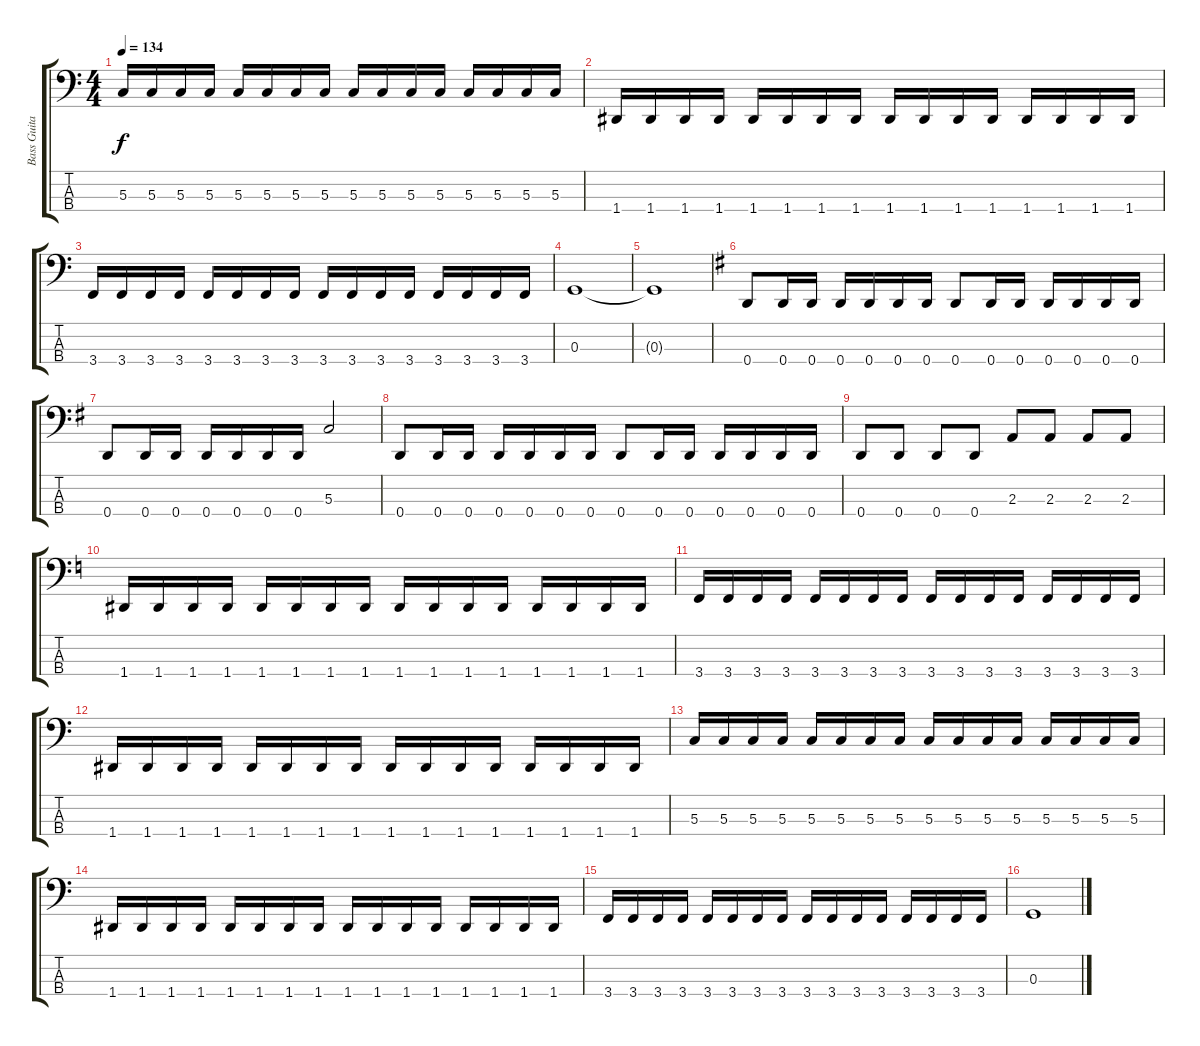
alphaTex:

\track ("Bass Guitar" "Bass Guita") {instrument electricbasspick}
\staff {score tabs}
\tuning (F2 C2 G1 D1) {hide}
\ts (4 4)
\tempo 134
\clef f4
\ks aminor
5.3.16{dy f} 5.3.16 5.3.16 5.3.16 5.3.16 5.3.16 5.3.16 5.3.16 5.3.16 5.3.16 5.3.16 5.3.16 5.3.16 5.3.16 5.3.16 5.3.16 |
1.4.16 1.4.16 1.4.16 1.4.16 1.4.16 1.4.16 1.4.16 1.4.16 1.4.16 1.4.16 1.4.16 1.4.16 1.4.16 1.4.16 1.4.16 1.4.16 |
3.4.16 3.4.16 3.4.16 3.4.16 3.4.16 3.4.16 3.4.16 3.4.16 3.4.16 3.4.16 3.4.16 3.4.16 3.4.16 3.4.16 3.4.16 3.4.16 |
0.3.1 |
0.3{t}.1 |
\ks eminor
0.4.8 0.4.16 0.4.16 0.4.16 0.4.16 0.4.16 0.4.16 0.4.8 0.4.16 0.4.16 0.4.16 0.4.16 0.4.16 0.4.16 |
0.4.8 0.4.16 0.4.16 0.4.16 0.4.16 0.4.16 0.4.16 5.3.2 |
0.4.8 0.4.16 0.4.16 0.4.16 0.4.16 0.4.16 0.4.16 0.4.8 0.4.16 0.4.16 0.4.16 0.4.16 0.4.16 0.4.16 |
0.4.8 0.4.8 0.4.8 0.4.8 2.3.8 2.3.8 2.3.8 2.3.8 |
\ks aminor
1.4.16 1.4.16 1.4.16 1.4.16 1.4.16 1.4.16 1.4.16 1.4.16 1.4.16 1.4.16 1.4.16 1.4.16 1.4.16 1.4.16 1.4.16 1.4.16 |
3.4.16 3.4.16 3.4.16 3.4.16 3.4.16 3.4.16 3.4.16 3.4.16 3.4.16 3.4.16 3.4.16 3.4.16 3.4.16 3.4.16 3.4.16 3.4.16 |
1.4.16 1.4.16 1.4.16 1.4.16 1.4.16 1.4.16 1.4.16 1.4.16 1.4.16 1.4.16 1.4.16 1.4.16 1.4.16 1.4.16 1.4.16 1.4.16 |
5.3.16 5.3.16 5.3.16 5.3.16 5.3.16 5.3.16 5.3.16 5.3.16 5.3.16 5.3.16 5.3.16 5.3.16 5.3.16 5.3.16 5.3.16 5.3.16 |
1.4.16 1.4.16 1.4.16 1.4.16 1.4.16 1.4.16 1.4.16 1.4.16 1.4.16 1.4.16 1.4.16 1.4.16 1.4.16 1.4.16 1.4.16 1.4.16 |
3.4.16 3.4.16 3.4.16 3.4.16 3.4.16 3.4.16 3.4.16 3.4.16 3.4.16 3.4.16 3.4.16 3.4.16 3.4.16 3.4.16 3.4.16 3.4.16 |
0.3.1
